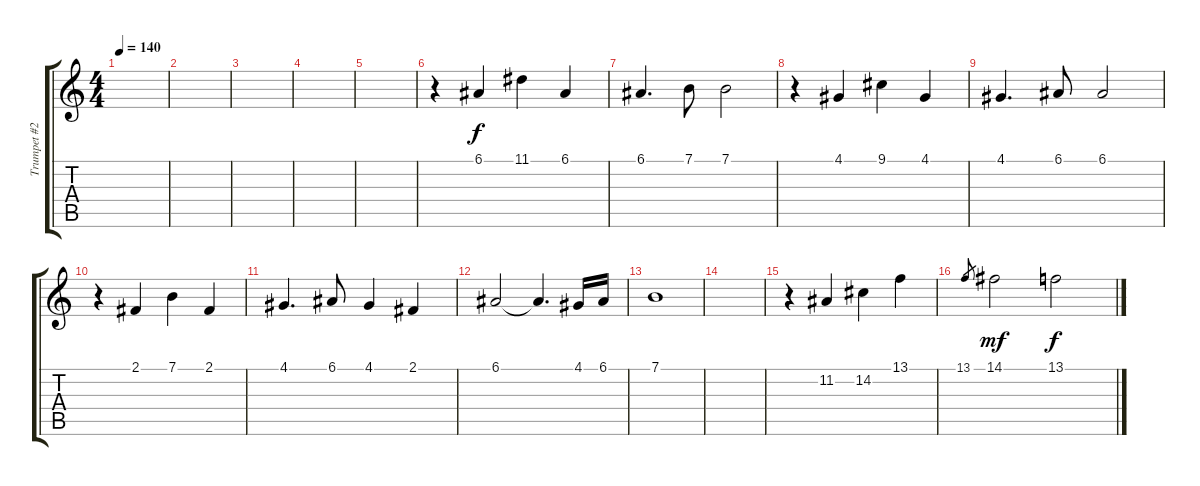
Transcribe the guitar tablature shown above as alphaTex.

\track ("Trumpet #2" "Trumpet #2") {instrument trumpet}
\staff {score tabs}
\tuning (E4 B3 G3 D3 A2 E2) {hide}
\ts (4 4)
\tempo 140
\clef g2
\ks c
|
|
|
|
|
r.4 6.1.4{dy f} 11.1.4 6.1.4 |
6.1.4{d} 7.1.8 7.1.2 |
r.4 4.1.4 9.1.4 4.1.4 |
4.1.4{d} 6.1.8 6.1.2 |
r.4 2.1.4 7.1.4 2.1.4 |
4.1.4{d} 6.1.8 4.1.4 2.1.4 |
6.1.2 6.1{t}.4{d} 4.1.16 6.1.16 |
7.1.1 |
|
r.4 11.2.4 14.2.4 13.1.4 |
13.1.8{gr} 14.1.2{dy mf} 13.1.2{dy f}
